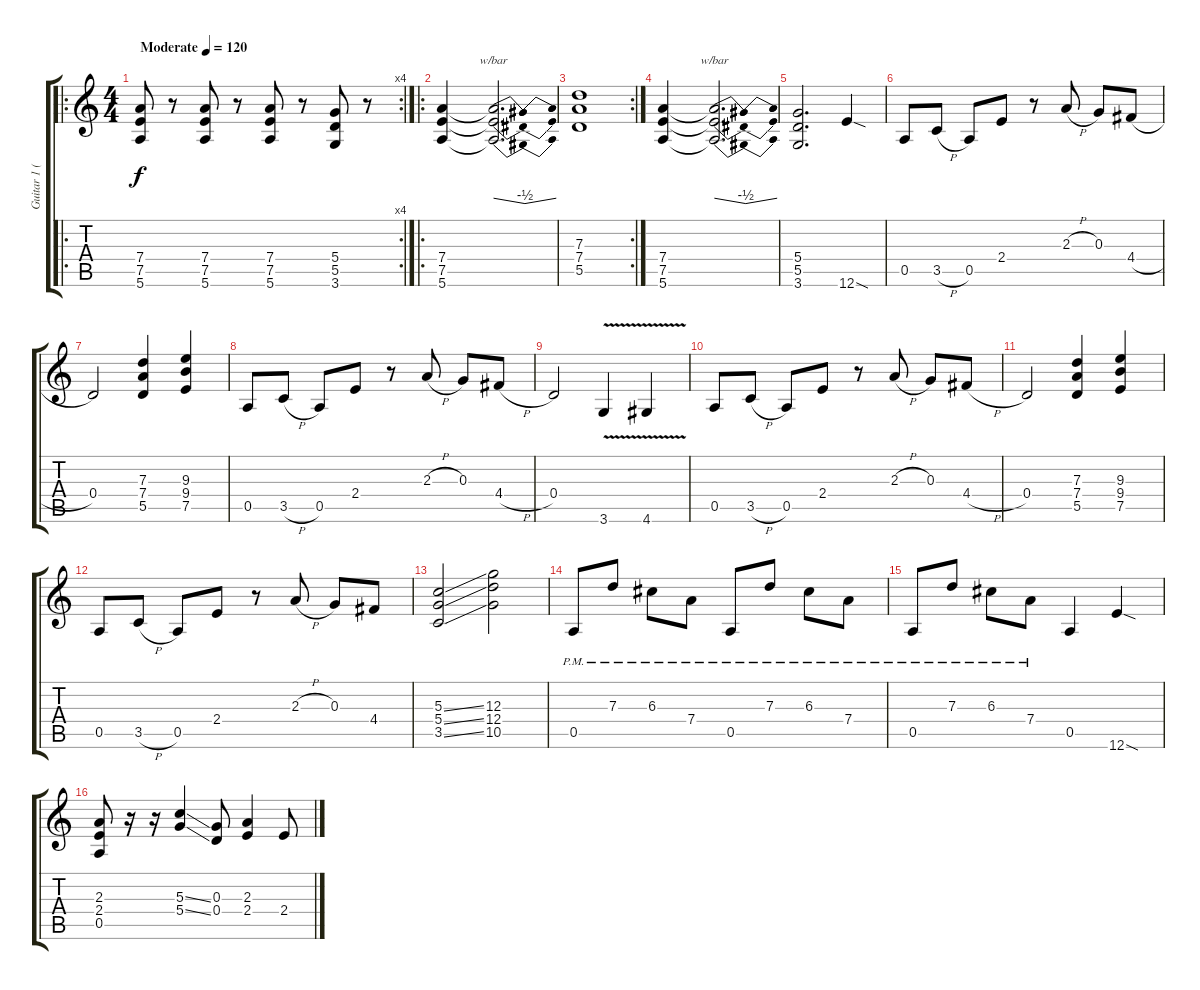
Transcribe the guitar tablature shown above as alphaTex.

\track ("Guitar 1 (Randy Rhoads)" "Guitar 1 (") {instrument distortionguitar}
\staff {score tabs}
\tuning (E4 B3 G3 D3 A2 E2) {hide}
\ro
\rc 4
\ts (4 4)
\tempo (120 "Moderate")
\clef g2
\ks c
(7.4 7.5 5.6).8{dy f instrument distortionguitar} r.8 (7.4 7.5 5.6).8 r.8 (7.4 7.5 5.6).8 r.8 (5.4 5.5 3.6).8 r.8 |
\ro
(7.4 7.5 5.6).4 (7.4{t} 7.5{t} 5.6{t}).2{d tbe (dip default 0 0 30 -2 60 0)} |
\rc 2
(7.3 7.4 5.5).1 |
(7.4 7.5 5.6).4 (7.4{t} 7.5{t} 5.6{t}).2{d tbe (dip default 0 0 30 -2 60 0)} |
(5.4 5.5 3.6).2{d} 12.6{sod}.4 |
0.5.8 3.5{h}.8 0.5.8 2.4.8 r.8 2.3{h}.8 0.3.8 4.4{h}.8 |
0.4.2 (7.3 7.4 5.5).4 (9.3 9.4 7.5).4 |
0.5.8 3.5{h}.8 0.5.8 2.4.8 r.8 2.3{h}.8 0.3.8 4.4{h}.8 |
0.4.2 3.6{v}.4 4.6{v}.4 |
0.5.8 3.5{h}.8 0.5.8 2.4.8 r.8 2.3{h}.8 0.3.8 4.4{h}.8 |
0.4.2 (7.3 7.4 5.5).4 (9.3 9.4 7.5).4 |
0.5.8 3.5{h}.8 0.5.8 2.4.8 r.8 2.3{h}.8 0.3.8 4.4.8 |
(5.3{ss} 5.4{ss} 3.5{ss}).2 (12.3 12.4 10.5).2 |
0.5{pm}.8 7.3{pm}.8 6.3{pm}.8 7.4{pm}.8 0.5{pm}.8 7.3{pm}.8 6.3{pm}.8 7.4{pm}.8 |
0.5{pm}.8 7.3{pm}.8 6.3{pm}.8 7.4{pm}.8 0.5.4 12.6{sod}.4 |
(2.3 2.4 0.5).8 r.16 r.16 (5.3{ss} 5.4{ss}).4 (0.3 0.4).8 (2.3 2.4).4 2.4.8
